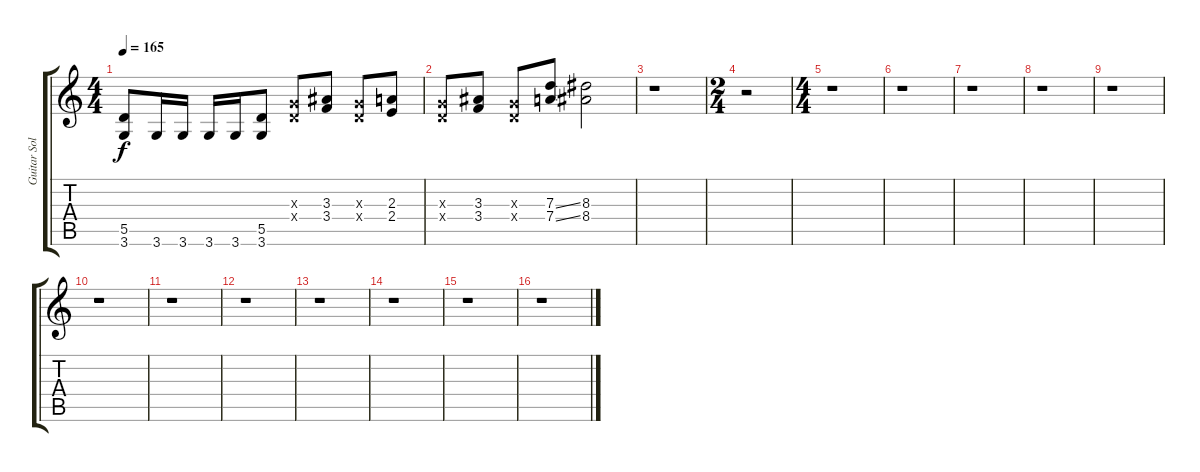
\track ("Guitar Solo" "Guitar Sol") {instrument distortionguitar}
\staff {score tabs}
\tuning (E4 B3 G3 D3 A2 E2) {hide}
\ts (4 4)
\tempo 165
\clef g2
\ks c
(5.5 3.6).8{dy f} 3.6.16 3.6.16 3.6.16 3.6.16 (5.5 3.6).8 (0.3{x} 0.4{x}).8 (3.3 3.4).8 (0.3{x} 0.4{x}).8 (2.3 2.4).8 |
(0.3{x} 0.4{x}).8 (3.3 3.4).8 (0.3{x} 0.4{x}).8 (7.3{ss} 7.4{ss}).8 (8.3 8.4).2 |
r.1 |
\ts (2 4)
r.2 |
\ts (4 4)
r.1 |
r.1 |
r.1 |
r.1 |
r.1 |
r.1 |
r.1 |
r.1 |
r.1 |
r.1 |
r.1 |
r.1
